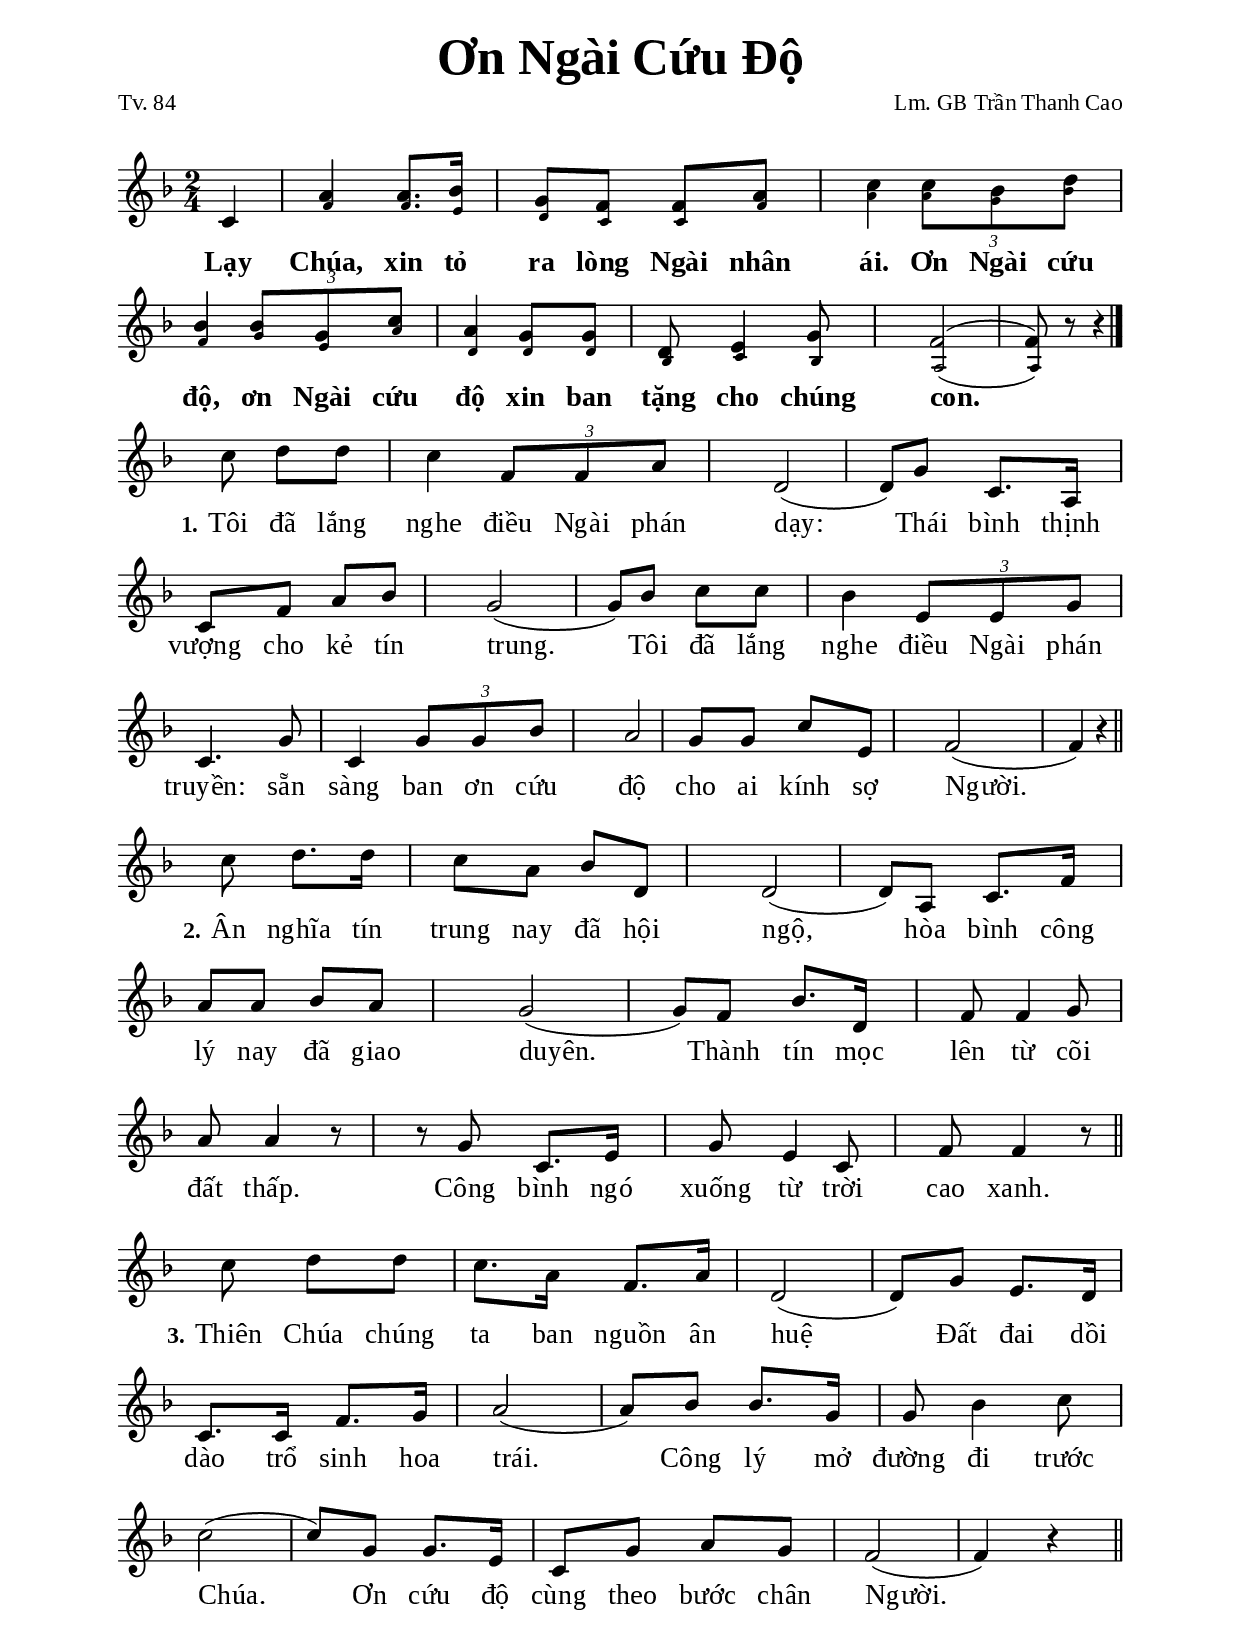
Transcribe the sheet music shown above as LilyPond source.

% Cài đặt chung
\version "2.22.1"
\include "english.ly"

\header {
  title = \markup { \fontsize #3 "Ơn Ngài Cứu Độ" }
  poet = "Tv. 84"
  composer = "Lm. GB Trần Thanh Cao"
  arranger = " "
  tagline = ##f
}

% Nhạc điệp khúc
nhacDiepKhucSop= \relative c' {
  \partial 4 c4 |
  a' a8. bf16 |
  g8 f f a |
  c4 \tuplet 3/2 { c8 bf d } |
  bf4 \tuplet 3/2 { bf8 g c } |
  a4 g8 g |
  d e4 g8 |
  f2 ^( |
  f8) r8 r4 \bar "|."
}

nhacDiepKhucBas = \relative c' {
  \partial 4 c4 |
  f f8. e16 |
  d8 c c f |
  a4 \tuplet 3/2 { a8 g bf } |
  f4 \tuplet 3/2 { g8 e a } |
  d,4 d8 d |
  bf c4 bf8 |
  a2 _( |
  a8) r8 r4
}

% Nhạc phiên khúc
nhacPhienKhucMot = \relative c'' {
  \partial 4. c8 d d |
  c4 \tuplet 3/2 { f,8 f a } |
  d,2 ( |
  d8) g c,8. a16 |
  c8 f a bf |
  g2 ( |
  g8) bf c c |
  bf4 \tuplet 3/2 { e,8 e g } |
  c,4. g'8 |
  c,4 \tuplet 3/2 { g'8 g bf } |
  a2 |
  g8 g c e, |
  f2 ( |
  f4) r \bar "||"
}

nhacPhienKhucHai = \relative c' {
  \partial 4. c'8 d8. d16 |
  c8 a bf d, |
  d2 ( |
  d8) a c8. f16 |
  a8 a bf a |
  g2 ( |
  g8) f bf8. d,16 |
  f8 f4 g8 |
  a8 a4 r8 |
  r g c,8. e16 |
  g8 e4 c8 |
  f f4 r8 \bar "||"
}

nhacPhienKhucBa = \relative c' {
  \partial 4. c'8 d d |
  c8. a16 f8. a16 |
  d,2 ( |
  d8) g e8. d16 |
  c8. c16 f8. g16 |
  a2 ( |
  a08) bf bf8. g16 |
  g8 bf4 c8 |
  c2 ( |
  c8) g g8. e16 |
  c8 g' a g |
  f2 ( |
  f4) r \bar "||"
}

% Lời điệp khúc
loiDiepKhuc = \lyricmode {
  Lạy Chúa, xin tỏ ra lòng Ngài nhân ái.
  Ơn Ngài cứu độ, ơn Ngài cứu độ xin ban tặng cho chúng con.
}

% Lời phiên khúc
loiPhienKhucMot = \lyricmode {
  \set stanza = #"1."
  Tôi đã lắng nghe điều Ngài phán dạy:
  Thái bình thịnh vượng cho kẻ tín trung.
  Tôi đã lắng nghe điều Ngài phán truyền:
  sẵn sàng ban ơn cứu độ cho ai kính sợ Người.
}

loiPhienKhucHai = \lyricmode {
  \set stanza = #"2."
  Ân nghĩa tín trung nay đã hội ngộ,
  hòa bình công lý nay đã giao duyên.
  Thành tín mọc lên từ cõi đất thấp.
  Công bình ngó xuống từ trời cao xanh.
}

loiPhienKhucBa = \lyricmode {
  \set stanza = #"3."
  Thiên Chúa chúng ta ban nguồn ân huệ
  Đất đai dồi dào trổ sinh hoa trái.
  Công lý mở đường đi trước Chúa.
  Ơn cứu độ cùng theo bước chân Người.
}


% Dàn trang
\paper {
  #(set-paper-size "a4")
  top-margin = 10\mm
  bottom-margin = 10\mm
  left-margin = 20\mm
  right-margin = 20\mm
  indent = #0
  #(define fonts
    (make-pango-font-tree
      "Liberation Serif"
      "Liberation Serif"
      "Liberation Serif"
      (/ 20 20)))
  page-count = #1
  system-system-spacing = #'((basic-distance . 13))
  score-system-spacing = #'((basic-distance . 13))
}

% Thiết lập tông và nhịp
TongNhip = { \key f \major \time 2/4 }

% Đổi kích thước nốt cho bè phụ
notBePhu =
#(define-music-function (font-size music) (number? ly:music?)
   (for-some-music
     (lambda (m)
       (if (music-is-of-type? m 'rhythmic-event)
           (begin
             (set! (ly:music-property m 'tweaks)
                   (cons `(font-size . ,font-size)
                         (ly:music-property m 'tweaks)))
             #t)
           #f))
     music)
   music)

\score {
  \new ChoirStaff <<
    \new Staff = diepKhuc \with {
        \consists "Merge_rests_engraver"
        %\magnifyStaff #(magstep +1)
        printPartCombineTexts = ##f
      }
      <<
      \new Voice \TongNhip \partCombine 
        \nhacDiepKhucSop
        \notBePhu -3 { \nhacDiepKhucBas }
      \new NullVoice = nhacThamChieu \nhacDiepKhucSop
      \new Lyrics \lyricsto nhacThamChieu \loiDiepKhuc
      >>
  >>
  \layout {
    \override Lyrics.LyricText.font-series = #'bold
    \override Lyrics.LyricText.font-size = #+2
    \override Lyrics.LyricSpace.minimum-distance = #2.0
    \override Score.BarNumber.break-visibility = ##(#f #f #f)
    \override Score.SpacingSpanner.uniform-stretching = ##t
    \override Score.SpacingSpanner packed-spacing = ##t
  }
}

\score {
  \new ChoirStaff <<
    \new Staff = phienKhuc \with {
        %\magnifyStaff #(magstep +1)
      }
      <<
      \new Voice = beSop {
        \key f \major \time 2/4 \nhacPhienKhucMot
      }
    >>
    \new Lyrics \lyricsto beSop \loiPhienKhucMot
  >>
  \layout {
    \override Staff.TimeSignature.transparent = ##t
    \override Lyrics.LyricText.font-size = #+2
    \override Lyrics.LyricSpace.minimum-distance = #2.0
    \override Score.BarNumber.break-visibility = ##(#f #f #f)
    \override Score.SpacingSpanner.uniform-stretching = ##t
    \override Score.SpacingSpanner packed-spacing = ##t
  }
}

\score {
  \new ChoirStaff <<
    \new Staff = phienKhuc \with {
        %\magnifyStaff #(magstep +1)
      }
      <<
      \new Voice = beSop {
        \key f \major \time 2/4 \nhacPhienKhucHai
      }
    >>
    \new Lyrics \lyricsto beSop \loiPhienKhucHai
  >>
  \layout {
    \override Staff.TimeSignature.transparent = ##t
    \override Lyrics.LyricText.font-size = #+2
    \override Lyrics.LyricSpace.minimum-distance = #2.0
    \override Score.BarNumber.break-visibility = ##(#f #f #f)
    \override Score.SpacingSpanner.uniform-stretching = ##t
    \override Score.SpacingSpanner packed-spacing = ##t
  }
}

\score {
  \new ChoirStaff <<
    \new Staff = phienKhuc \with {
        %\magnifyStaff #(magstep +1)
      }
      <<
      \new Voice = beSop {
        \key f \major \time 2/4 \nhacPhienKhucBa
      }
    >>
    \new Lyrics \lyricsto beSop \loiPhienKhucBa
  >>
  \layout {
    \override Staff.TimeSignature.transparent = ##t
    \override Lyrics.LyricText.font-size = #+2
    \override Lyrics.LyricSpace.minimum-distance = #2.0
    \override Score.BarNumber.break-visibility = ##(#f #f #f)
    \override Score.SpacingSpanner.uniform-stretching = ##t
  }
}
